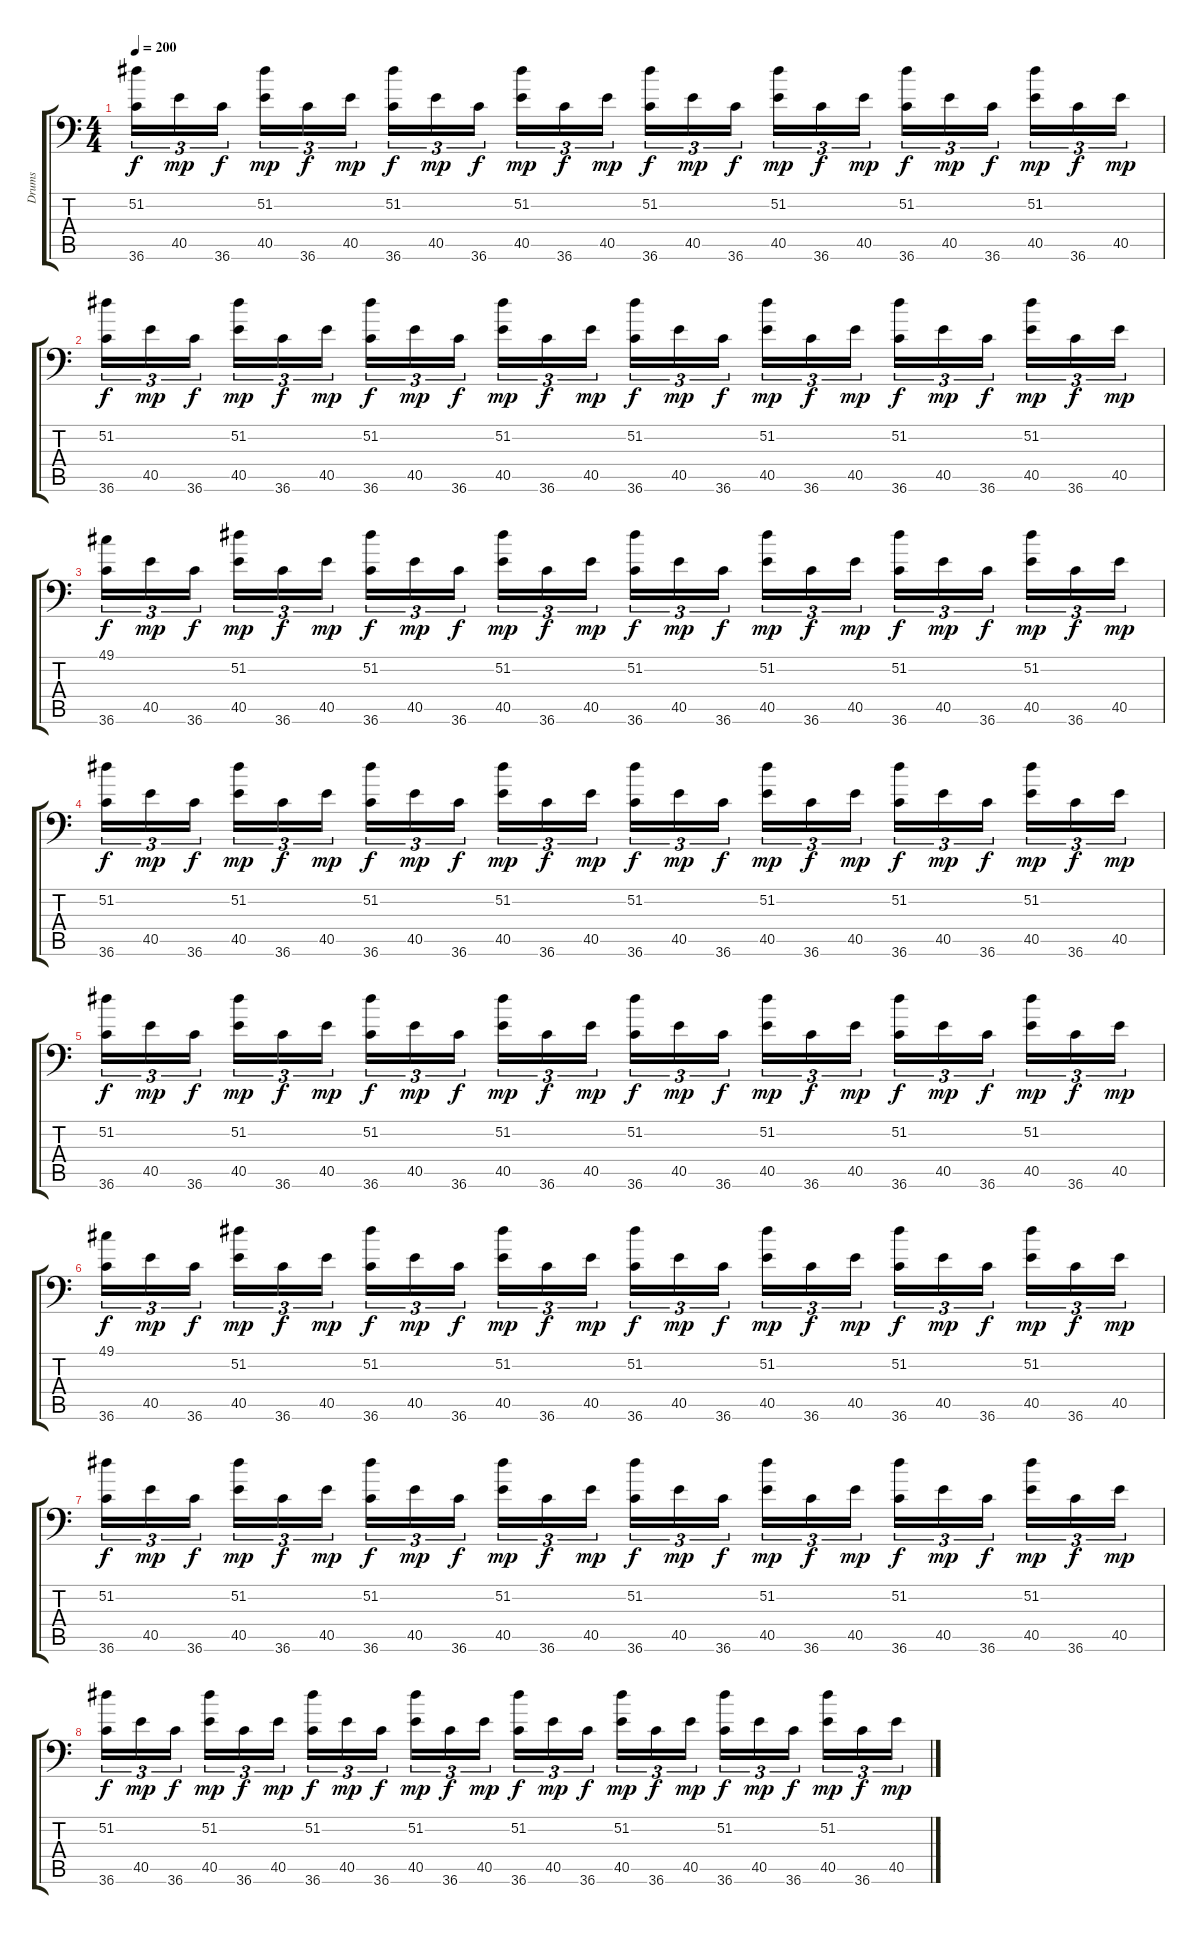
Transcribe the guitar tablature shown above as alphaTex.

\track ("Drums" "Drums") {instrument acousticgrandpiano}
\staff {score tabs}
\tuning (C-1 C-1 C-1 C-1 C-1 C-1) {hide}
\ts (4 4)
\tempo 200
\clef f4
\ks c
(51.2 36.6).16{tu (3 2) dy f} 40.5.16{tu (3 2) dy mp} 36.6.16{tu (3 2) dy f} (51.2 40.5).16{tu (3 2) dy mp} 36.6.16{tu (3 2) dy f} 40.5.16{tu (3 2) dy mp} (51.2 36.6).16{tu (3 2) dy f} 40.5.16{tu (3 2) dy mp} 36.6.16{tu (3 2) dy f} (51.2 40.5).16{tu (3 2) dy mp} 36.6.16{tu (3 2) dy f} 40.5.16{tu (3 2) dy mp} (51.2 36.6).16{tu (3 2) dy f} 40.5.16{tu (3 2) dy mp} 36.6.16{tu (3 2) dy f} (51.2 40.5).16{tu (3 2) dy mp} 36.6.16{tu (3 2) dy f} 40.5.16{tu (3 2) dy mp} (51.2 36.6).16{tu (3 2) dy f} 40.5.16{tu (3 2) dy mp} 36.6.16{tu (3 2) dy f} (51.2 40.5).16{tu (3 2) dy mp} 36.6.16{tu (3 2) dy f} 40.5.16{tu (3 2) dy mp} |
(51.2 36.6).16{tu (3 2) dy f} 40.5.16{tu (3 2) dy mp} 36.6.16{tu (3 2) dy f} (51.2 40.5).16{tu (3 2) dy mp} 36.6.16{tu (3 2) dy f} 40.5.16{tu (3 2) dy mp} (51.2 36.6).16{tu (3 2) dy f} 40.5.16{tu (3 2) dy mp} 36.6.16{tu (3 2) dy f} (51.2 40.5).16{tu (3 2) dy mp} 36.6.16{tu (3 2) dy f} 40.5.16{tu (3 2) dy mp} (51.2 36.6).16{tu (3 2) dy f} 40.5.16{tu (3 2) dy mp} 36.6.16{tu (3 2) dy f} (51.2 40.5).16{tu (3 2) dy mp} 36.6.16{tu (3 2) dy f} 40.5.16{tu (3 2) dy mp} (51.2 36.6).16{tu (3 2) dy f} 40.5.16{tu (3 2) dy mp} 36.6.16{tu (3 2) dy f} (51.2 40.5).16{tu (3 2) dy mp} 36.6.16{tu (3 2) dy f} 40.5.16{tu (3 2) dy mp} |
(49.1 36.6).16{tu (3 2) dy f} 40.5.16{tu (3 2) dy mp} 36.6.16{tu (3 2) dy f} (51.2 40.5).16{tu (3 2) dy mp} 36.6.16{tu (3 2) dy f} 40.5.16{tu (3 2) dy mp} (51.2 36.6).16{tu (3 2) dy f} 40.5.16{tu (3 2) dy mp} 36.6.16{tu (3 2) dy f} (51.2 40.5).16{tu (3 2) dy mp} 36.6.16{tu (3 2) dy f} 40.5.16{tu (3 2) dy mp} (51.2 36.6).16{tu (3 2) dy f} 40.5.16{tu (3 2) dy mp} 36.6.16{tu (3 2) dy f} (51.2 40.5).16{tu (3 2) dy mp} 36.6.16{tu (3 2) dy f} 40.5.16{tu (3 2) dy mp} (51.2 36.6).16{tu (3 2) dy f} 40.5.16{tu (3 2) dy mp} 36.6.16{tu (3 2) dy f} (51.2 40.5).16{tu (3 2) dy mp} 36.6.16{tu (3 2) dy f} 40.5.16{tu (3 2) dy mp} |
(51.2 36.6).16{tu (3 2) dy f} 40.5.16{tu (3 2) dy mp} 36.6.16{tu (3 2) dy f} (51.2 40.5).16{tu (3 2) dy mp} 36.6.16{tu (3 2) dy f} 40.5.16{tu (3 2) dy mp} (51.2 36.6).16{tu (3 2) dy f} 40.5.16{tu (3 2) dy mp} 36.6.16{tu (3 2) dy f} (51.2 40.5).16{tu (3 2) dy mp} 36.6.16{tu (3 2) dy f} 40.5.16{tu (3 2) dy mp} (51.2 36.6).16{tu (3 2) dy f} 40.5.16{tu (3 2) dy mp} 36.6.16{tu (3 2) dy f} (51.2 40.5).16{tu (3 2) dy mp} 36.6.16{tu (3 2) dy f} 40.5.16{tu (3 2) dy mp} (51.2 36.6).16{tu (3 2) dy f} 40.5.16{tu (3 2) dy mp} 36.6.16{tu (3 2) dy f} (51.2 40.5).16{tu (3 2) dy mp} 36.6.16{tu (3 2) dy f} 40.5.16{tu (3 2) dy mp} |
(51.2 36.6).16{tu (3 2) dy f} 40.5.16{tu (3 2) dy mp} 36.6.16{tu (3 2) dy f} (51.2 40.5).16{tu (3 2) dy mp} 36.6.16{tu (3 2) dy f} 40.5.16{tu (3 2) dy mp} (51.2 36.6).16{tu (3 2) dy f} 40.5.16{tu (3 2) dy mp} 36.6.16{tu (3 2) dy f} (51.2 40.5).16{tu (3 2) dy mp} 36.6.16{tu (3 2) dy f} 40.5.16{tu (3 2) dy mp} (51.2 36.6).16{tu (3 2) dy f} 40.5.16{tu (3 2) dy mp} 36.6.16{tu (3 2) dy f} (51.2 40.5).16{tu (3 2) dy mp} 36.6.16{tu (3 2) dy f} 40.5.16{tu (3 2) dy mp} (51.2 36.6).16{tu (3 2) dy f} 40.5.16{tu (3 2) dy mp} 36.6.16{tu (3 2) dy f} (51.2 40.5).16{tu (3 2) dy mp} 36.6.16{tu (3 2) dy f} 40.5.16{tu (3 2) dy mp} |
(49.1 36.6).16{tu (3 2) dy f} 40.5.16{tu (3 2) dy mp} 36.6.16{tu (3 2) dy f} (51.2 40.5).16{tu (3 2) dy mp} 36.6.16{tu (3 2) dy f} 40.5.16{tu (3 2) dy mp} (51.2 36.6).16{tu (3 2) dy f} 40.5.16{tu (3 2) dy mp} 36.6.16{tu (3 2) dy f} (51.2 40.5).16{tu (3 2) dy mp} 36.6.16{tu (3 2) dy f} 40.5.16{tu (3 2) dy mp} (51.2 36.6).16{tu (3 2) dy f} 40.5.16{tu (3 2) dy mp} 36.6.16{tu (3 2) dy f} (51.2 40.5).16{tu (3 2) dy mp} 36.6.16{tu (3 2) dy f} 40.5.16{tu (3 2) dy mp} (51.2 36.6).16{tu (3 2) dy f} 40.5.16{tu (3 2) dy mp} 36.6.16{tu (3 2) dy f} (51.2 40.5).16{tu (3 2) dy mp} 36.6.16{tu (3 2) dy f} 40.5.16{tu (3 2) dy mp} |
(51.2 36.6).16{tu (3 2) dy f} 40.5.16{tu (3 2) dy mp} 36.6.16{tu (3 2) dy f} (51.2 40.5).16{tu (3 2) dy mp} 36.6.16{tu (3 2) dy f} 40.5.16{tu (3 2) dy mp} (51.2 36.6).16{tu (3 2) dy f} 40.5.16{tu (3 2) dy mp} 36.6.16{tu (3 2) dy f} (51.2 40.5).16{tu (3 2) dy mp} 36.6.16{tu (3 2) dy f} 40.5.16{tu (3 2) dy mp} (51.2 36.6).16{tu (3 2) dy f} 40.5.16{tu (3 2) dy mp} 36.6.16{tu (3 2) dy f} (51.2 40.5).16{tu (3 2) dy mp} 36.6.16{tu (3 2) dy f} 40.5.16{tu (3 2) dy mp} (51.2 36.6).16{tu (3 2) dy f} 40.5.16{tu (3 2) dy mp} 36.6.16{tu (3 2) dy f} (51.2 40.5).16{tu (3 2) dy mp} 36.6.16{tu (3 2) dy f} 40.5.16{tu (3 2) dy mp} |
(51.2 36.6).16{tu (3 2) dy f} 40.5.16{tu (3 2) dy mp} 36.6.16{tu (3 2) dy f} (51.2 40.5).16{tu (3 2) dy mp} 36.6.16{tu (3 2) dy f} 40.5.16{tu (3 2) dy mp} (51.2 36.6).16{tu (3 2) dy f} 40.5.16{tu (3 2) dy mp} 36.6.16{tu (3 2) dy f} (51.2 40.5).16{tu (3 2) dy mp} 36.6.16{tu (3 2) dy f} 40.5.16{tu (3 2) dy mp} (51.2 36.6).16{tu (3 2) dy f} 40.5.16{tu (3 2) dy mp} 36.6.16{tu (3 2) dy f} (51.2 40.5).16{tu (3 2) dy mp} 36.6.16{tu (3 2) dy f} 40.5.16{tu (3 2) dy mp} (51.2 36.6).16{tu (3 2) dy f} 40.5.16{tu (3 2) dy mp} 36.6.16{tu (3 2) dy f} (51.2 40.5).16{tu (3 2) dy mp} 36.6.16{tu (3 2) dy f} 40.5.16{tu (3 2) dy mp}
